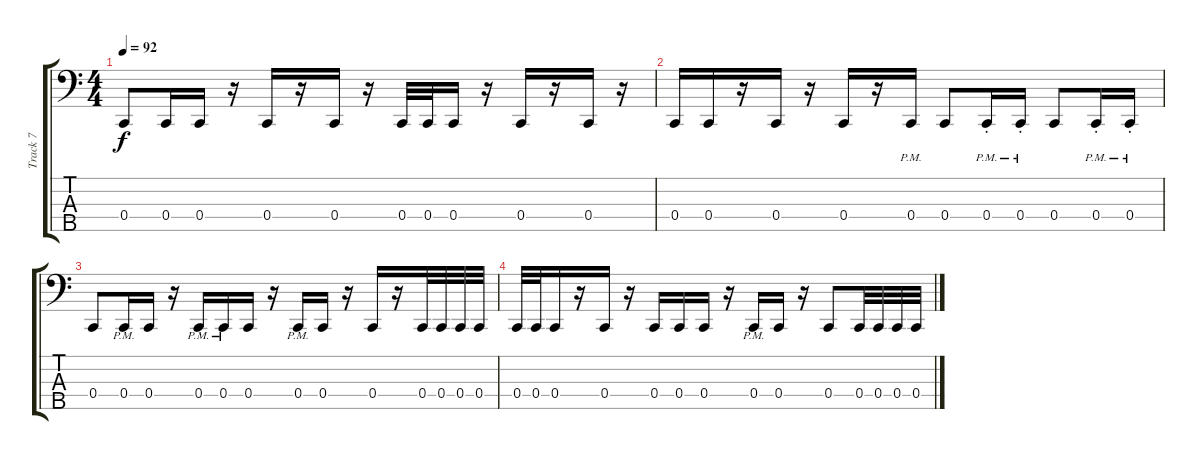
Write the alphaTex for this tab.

\track ("Track 7" "Track 7") {instrument electricbassfinger}
\staff {score tabs}
\tuning (Eb2 Bb1 F1 C1 G0) {hide}
\ts (4 4)
\tempo 92
\clef f4
\ks c
0.4.8{dy f} 0.4.16 0.4.16 r.16 0.4.16 r.16 0.4.16 r.16 0.4.32 0.4.32 0.4.16 r.16 0.4.16 r.16 0.4.16 r.16 |
0.4.16 0.4.16 r.16 0.4.16 r.16 0.4.16 r.16 0.4{pm}.16 0.4.8 0.4{pm st}.16 0.4{pm st}.16 0.4.8 0.4{pm st}.16 0.4{pm st}.16 |
0.4.8 0.4{pm}.16 0.4.16 r.16 0.4{pm}.16 0.4{pm}.16 0.4.16 r.16 0.4{pm}.16 0.4.16 r.16 0.4.16 r.16 0.4.32 0.4.32 0.4.32 0.4.32 |
0.4.32 0.4.32 0.4.16 r.16 0.4.16 r.16 0.4.16 0.4.16 0.4.16 r.16 0.4{pm}.16 0.4.16 r.16 0.4.8 0.4.32 0.4.32 0.4.32 0.4.32
